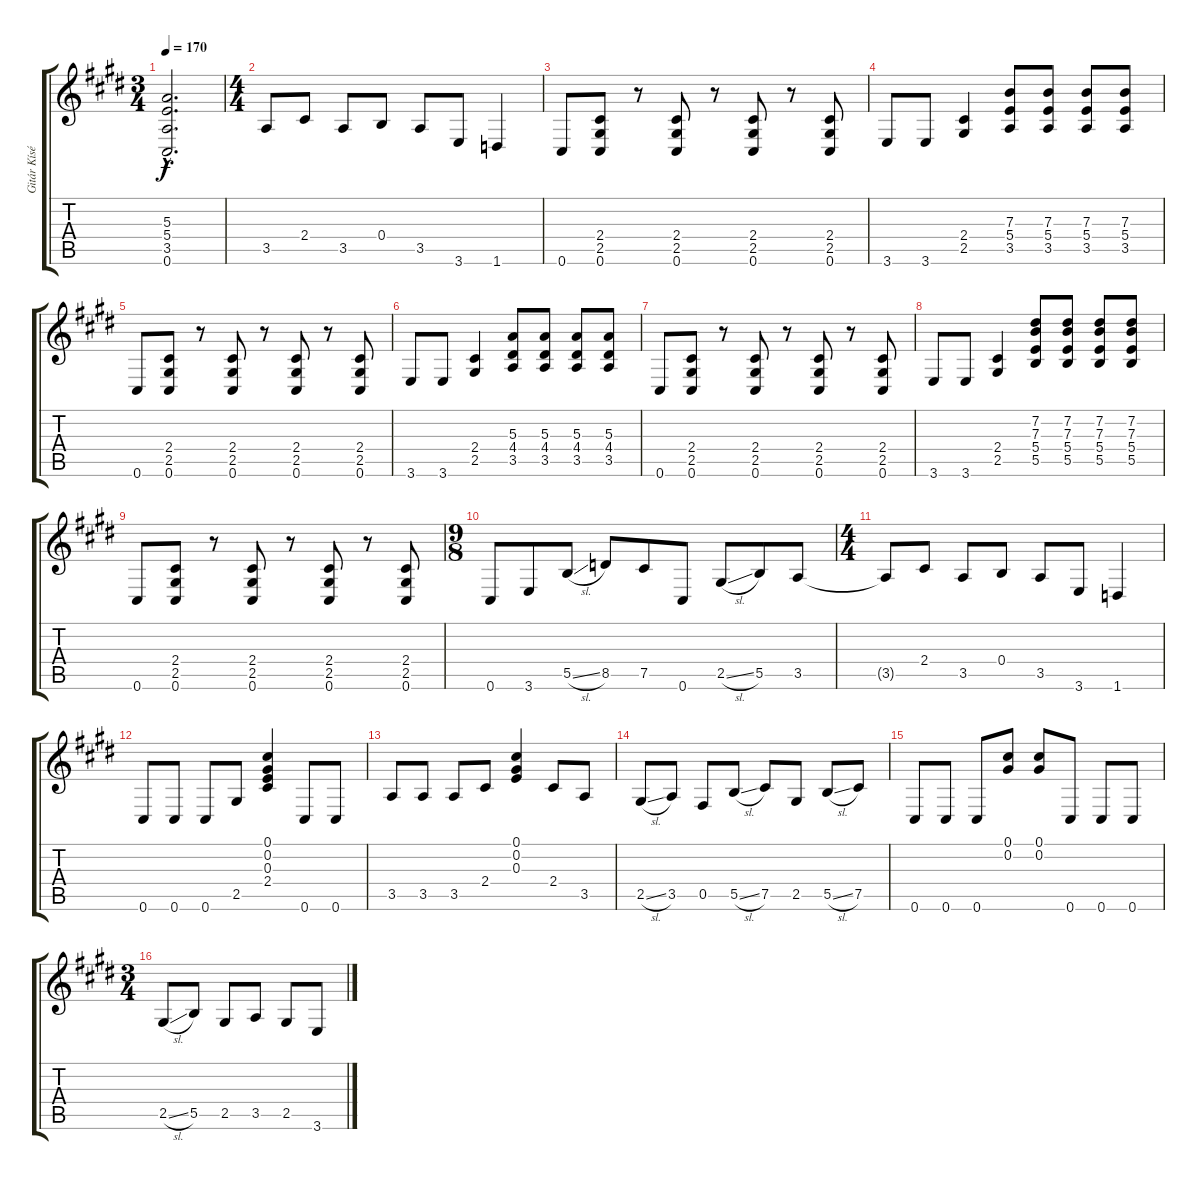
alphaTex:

\track ("Gitár Kíséret 2" "Gitár Kísé") {instrument distortionguitar}
\staff {score tabs}
\tuning (Db4 Ab3 E3 B2 Gb2 Db2) {hide}
\ts (3 4)
\tempo 170
\clef g2
\ks c#minor
(5.3{hac} 5.4{hac} 3.5{hac} 0.6{hac}).2{d dy f} |
\ts (4 4)
3.5.8 2.4.8 3.5.8 0.4.8 3.5.8 3.6.8 1.6.4 |
0.6.8 (2.4 2.5 0.6).8 r.8 (2.4 2.5 0.6).8 r.8 (2.4 2.5 0.6).8 r.8 (2.4 2.5 0.6).8 |
3.6.8 3.6.8 (2.4 2.5).4 (7.3 5.4 3.5).8 (7.3 5.4 3.5).8 (7.3 5.4 3.5).8 (7.3 5.4 3.5).8 |
0.6.8 (2.4 2.5 0.6).8 r.8 (2.4 2.5 0.6).8 r.8 (2.4 2.5 0.6).8 r.8 (2.4 2.5 0.6).8 |
3.6.8 3.6.8 (2.4 2.5).4 (5.3 4.4 3.5).8 (5.3 4.4 3.5).8 (5.3 4.4 3.5).8 (5.3 4.4 3.5).8 |
0.6.8 (2.4 2.5 0.6).8 r.8 (2.4 2.5 0.6).8 r.8 (2.4 2.5 0.6).8 r.8 (2.4 2.5 0.6).8 |
3.6.8 3.6.8 (2.4 2.5).4 (7.2 7.3 5.4 5.5).8 (7.2 7.3 5.4 5.5).8 (7.2 7.3 5.4 5.5).8 (7.2 7.3 5.4 5.5).8 |
0.6.8 (2.4 2.5 0.6).8 r.8 (2.4 2.5 0.6).8 r.8 (2.4 2.5 0.6).8 r.8 (2.4 2.5 0.6).8 |
\ts (9 8)
0.6.8 3.6.8 5.5{sl}.8 8.5.8 7.5.8 0.6.8 2.5{sl}.8 5.5.8 3.5.8 |
\ts (4 4)
3.5{t}.8 2.4.8 3.5.8 0.4.8 3.5.8 3.6.8 1.6.4 |
0.6.8 0.6.8 0.6.8 2.5.8 (0.1 0.2 0.3 2.4).4 0.6.8 0.6.8 |
3.5.8 3.5.8 3.5.8 2.4.8 (0.1 0.2 0.3).4 2.4.8 3.5.8 |
2.5{sl}.8 3.5.8 0.5.8 5.5{sl}.8 7.5.8 2.5.8 5.5{sl}.8 7.5.8 |
0.6.8 0.6.8 0.6.8 (0.1 0.2).8 (0.1 0.2).8 0.6.8 0.6.8 0.6.8 |
\ts (3 4)
2.5{sl}.8 5.5.8 2.5.8 3.5.8 2.5.8 3.6.8
